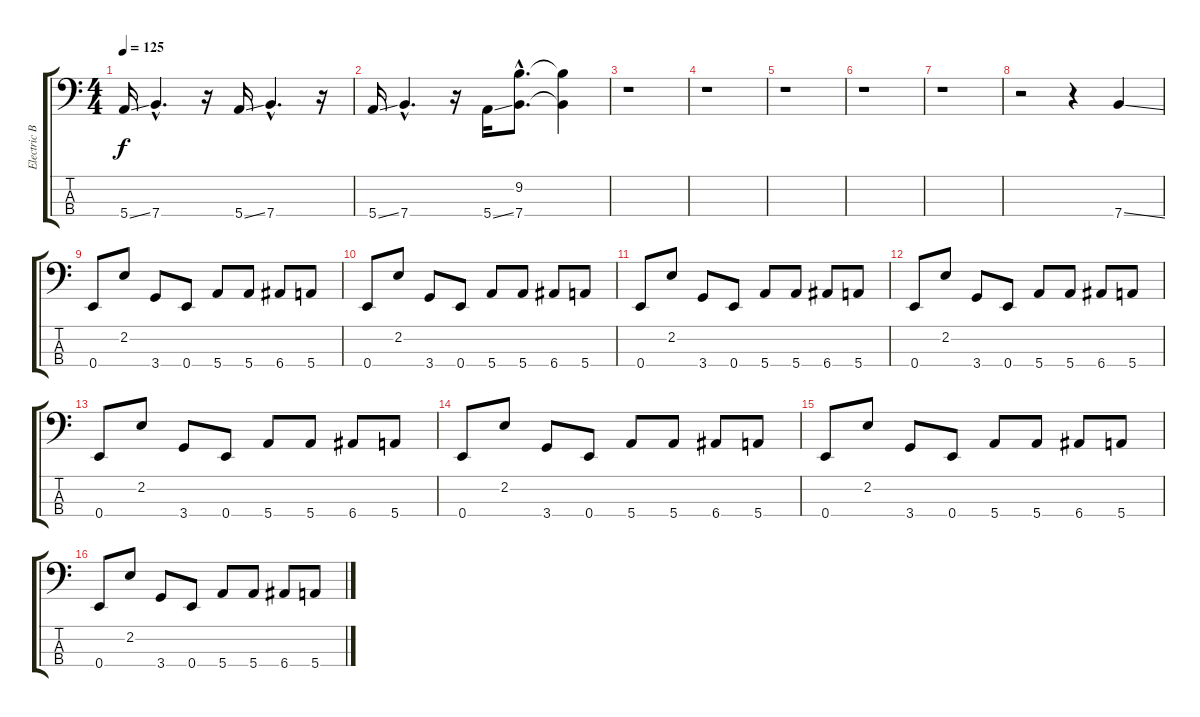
\track ("Electric Bass" "Electric B") {instrument electricbasspick}
\staff {score tabs}
\tuning (G2 D2 A1 E1) {hide}
\ts (4 4)
\tempo 125
\clef f4
\ks c
5.4{ss}.16{dy f} 7.4{hac}.4{d} r.16 5.4{ss}.16 7.4{hac}.4{d} r.16 |
5.4{ss}.16 7.4{hac}.4{d} r.16 5.4{ss}.16 (9.2{hac} 7.4{hac}).8{d} (9.2{t} 7.4{t}).4 |
r.1 |
r.1 |
r.1 |
r.1 |
r.1 |
r.2 r.4 7.4{ss}.4 |
0.4.8 2.2.8 3.4.8 0.4.8 5.4.8 5.4.8 6.4.8 5.4.8 |
0.4.8 2.2.8 3.4.8 0.4.8 5.4.8 5.4.8 6.4.8 5.4.8 |
0.4.8 2.2.8 3.4.8 0.4.8 5.4.8 5.4.8 6.4.8 5.4.8 |
0.4.8 2.2.8 3.4.8 0.4.8 5.4.8 5.4.8 6.4.8 5.4.8 |
0.4.8 2.2.8 3.4.8 0.4.8 5.4.8 5.4.8 6.4.8 5.4.8 |
0.4.8 2.2.8 3.4.8 0.4.8 5.4.8 5.4.8 6.4.8 5.4.8 |
0.4.8 2.2.8 3.4.8 0.4.8 5.4.8 5.4.8 6.4.8 5.4.8 |
0.4.8 2.2.8 3.4.8 0.4.8 5.4.8 5.4.8 6.4.8 5.4.8
